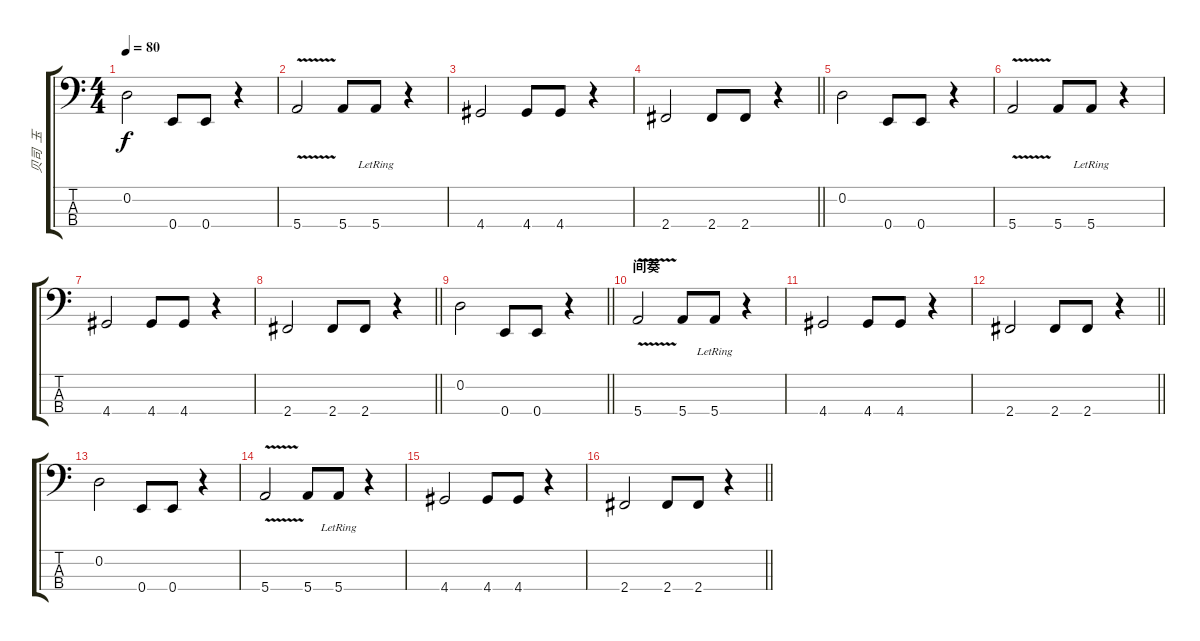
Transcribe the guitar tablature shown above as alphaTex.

\track ("贝司  玉" "贝司  玉") {instrument electricbassfinger}
\staff {score tabs}
\tuning (G2 D2 A1 E1) {hide}
\ts (4 4)
\tempo 80
\clef f4
\ks c
0.2.2{dy f} 0.4.8 0.4.8 r.4 |
5.4{v}.2 5.4.8 5.4{lr}.8 r.4 |
4.4.2 4.4.8 4.4.8 r.4 |
\barLineRight lightlight
2.4.2 2.4.8 2.4.8 r.4 |
0.2.2 0.4.8 0.4.8 r.4 |
5.4{v}.2 5.4.8 5.4{lr}.8 r.4 |
4.4.2 4.4.8 4.4.8 r.4 |
\barLineRight lightlight
2.4.2 2.4.8 2.4.8 r.4 |
\barLineRight lightlight
0.2.2 0.4.8 0.4.8 r.4 |
\section ("" "间奏")
5.4{v}.2 5.4.8 5.4{lr}.8 r.4 |
4.4.2 4.4.8 4.4.8 r.4 |
\barLineRight lightlight
2.4.2 2.4.8 2.4.8 r.4 |
0.2.2 0.4.8 0.4.8 r.4 |
5.4{v}.2 5.4.8 5.4{lr}.8 r.4 |
4.4.2 4.4.8 4.4.8 r.4 |
\barLineRight lightlight
2.4.2 2.4.8 2.4.8 r.4
